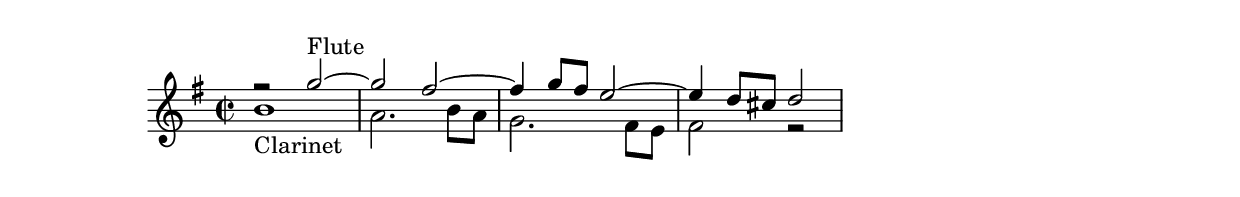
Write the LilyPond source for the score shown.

%% Do not edit this file; it is auto-generated from LSR http://lsr.dsi.unimi.it
%% This file is in the public domain.
\version "2.11.48"

\header {
  lsrtags = "contexts-and-engravers, midi"

  texidoc = "
When outputting MIDI, the default behavior is for each staff to
represent one MIDI channel, with all the voices on a staff amalgamated.
This minimizes the risk of running out of MIDI channels, since there
are only 16 available per track.

However, by moving the @code{Staff_performer} to the @code{Voice}
context, each voice on a staff can have its own MIDI channel, as is
demonstrated by the following example: despite being on the same staff,
two MIDI channels are created, each with a different
@code{midiInstrument}. 

"
  doctitle = "Changing MIDI output to one channel per voice"
} % begin verbatim
\score {
  \new Staff <<
    \new Voice \relative c''' {
      \set midiInstrument = #"flute"
      \voiceOne
      \key g \major
      \time 2/2
      r2 g-"Flute" ~
      g fis ~
      fis4 g8 fis e2 ~
      e4 d8 cis d2
    }
    \new Voice \relative c'' {
      \set midiInstrument = #"clarinet"
      \voiceTwo
      b1-"Clarinet"
      a2. b8 a
      g2. fis8 e
      fis2 r
    }
  >>
  \layout { }
  \midi {
    \context {
      \Staff
      \remove "Staff_performer"
    }
    \context {
      \Voice
      \consists "Staff_performer"      
    }
    \context {
      \Score
      tempoWholesPerMinute = #(ly:make-moment 72 2)
    }
  }
}
